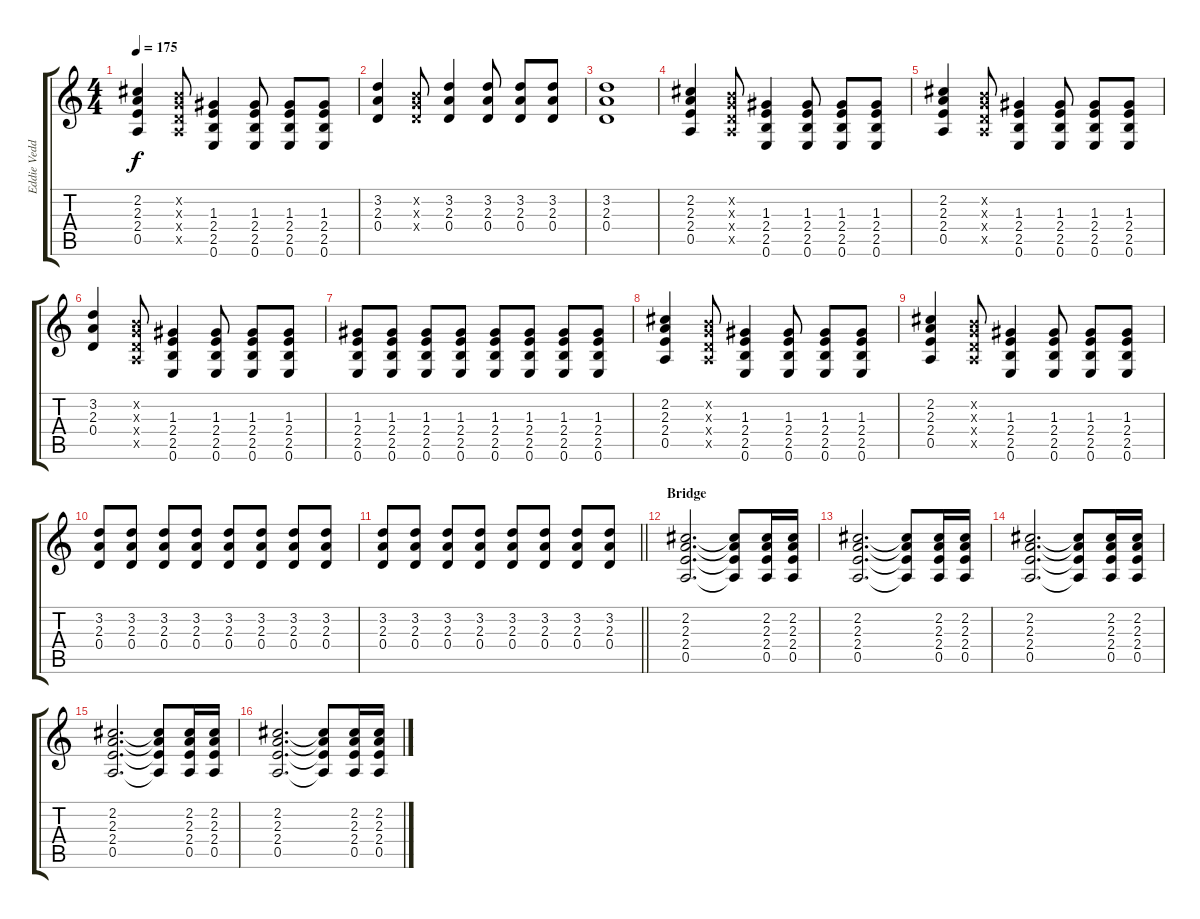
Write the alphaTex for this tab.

\track ("Eddie Vedder" "Eddie Vedd") {instrument distortionguitar}
\staff {score tabs}
\tuning (E4 B3 G3 D3 A2 E2) {hide}
\ts (4 4)
\tempo 175
\clef g2
\ks c
(2.2 2.3 2.4 0.5).4{dy f} (0.2{x} 0.3{x} 0.4{x} 0.5{x}).8 (1.3 2.4 2.5 0.6).4 (1.3 2.4 2.5 0.6).8 (1.3 2.4 2.5 0.6).8 (1.3 2.4 2.5 0.6).8 |
(3.2 2.3 0.4).4 (0.2{x} 0.3{x} 0.4{x}).8 (3.2 2.3 0.4).4 (3.2 2.3 0.4).8 (3.2 2.3 0.4).8 (3.2 2.3 0.4).8 |
(3.2 2.3 0.4).1 |
(2.2 2.3 2.4 0.5).4 (0.2{x} 0.3{x} 0.4{x} 0.5{x}).8 (1.3 2.4 2.5 0.6).4 (1.3 2.4 2.5 0.6).8 (1.3 2.4 2.5 0.6).8 (1.3 2.4 2.5 0.6).8 |
(2.2 2.3 2.4 0.5).4 (0.2{x} 0.3{x} 0.4{x} 0.5{x}).8 (1.3 2.4 2.5 0.6).4 (1.3 2.4 2.5 0.6).8 (1.3 2.4 2.5 0.6).8 (1.3 2.4 2.5 0.6).8 |
(3.2 2.3 0.4).4 (0.2{x} 0.3{x} 0.4{x} 0.5{x}).8 (1.3 2.4 2.5 0.6).4 (1.3 2.4 2.5 0.6).8 (1.3 2.4 2.5 0.6).8 (1.3 2.4 2.5 0.6).8 |
(1.3 2.4 2.5 0.6).8 (1.3 2.4 2.5 0.6).8 (1.3 2.4 2.5 0.6).8 (1.3 2.4 2.5 0.6).8 (1.3 2.4 2.5 0.6).8 (1.3 2.4 2.5 0.6).8 (1.3 2.4 2.5 0.6).8 (1.3 2.4 2.5 0.6).8 |
(2.2 2.3 2.4 0.5).4 (0.2{x} 0.3{x} 0.4{x} 0.5{x}).8 (1.3 2.4 2.5 0.6).4 (1.3 2.4 2.5 0.6).8 (1.3 2.4 2.5 0.6).8 (1.3 2.4 2.5 0.6).8 |
(2.2 2.3 2.4 0.5).4 (0.2{x} 0.3{x} 0.4{x} 0.5{x}).8 (1.3 2.4 2.5 0.6).4 (1.3 2.4 2.5 0.6).8 (1.3 2.4 2.5 0.6).8 (1.3 2.4 2.5 0.6).8 |
(3.2 2.3 0.4).8 (3.2 2.3 0.4).8 (3.2 2.3 0.4).8 (3.2 2.3 0.4).8 (3.2 2.3 0.4).8 (3.2 2.3 0.4).8 (3.2 2.3 0.4).8 (3.2 2.3 0.4).8 |
\barLineRight lightlight
(3.2 2.3 0.4).8 (3.2 2.3 0.4).8 (3.2 2.3 0.4).8 (3.2 2.3 0.4).8 (3.2 2.3 0.4).8 (3.2 2.3 0.4).8 (3.2 2.3 0.4).8 (3.2 2.3 0.4).8 |
\section ("" "Bridge")
(2.2 2.3 2.4 0.5).2{d} (2.2{t} 2.3{t} 2.4{t} 0.5{t}).8 (2.2 2.3 2.4 0.5).16 (2.2 2.3 2.4 0.5).16 |
(2.2 2.3 2.4 0.5).2{d} (2.2{t} 2.3{t} 2.4{t} 0.5{t}).8 (2.2 2.3 2.4 0.5).16 (2.2 2.3 2.4 0.5).16 |
(2.2 2.3 2.4 0.5).2{d} (2.2{t} 2.3{t} 2.4{t} 0.5{t}).8 (2.2 2.3 2.4 0.5).16 (2.2 2.3 2.4 0.5).16 |
(2.2 2.3 2.4 0.5).2{d} (2.2{t} 2.3{t} 2.4{t} 0.5{t}).8 (2.2 2.3 2.4 0.5).16 (2.2 2.3 2.4 0.5).16 |
(2.2 2.3 2.4 0.5).2{d} (2.2{t} 2.3{t} 2.4{t} 0.5{t}).8 (2.2 2.3 2.4 0.5).16 (2.2 2.3 2.4 0.5).16
